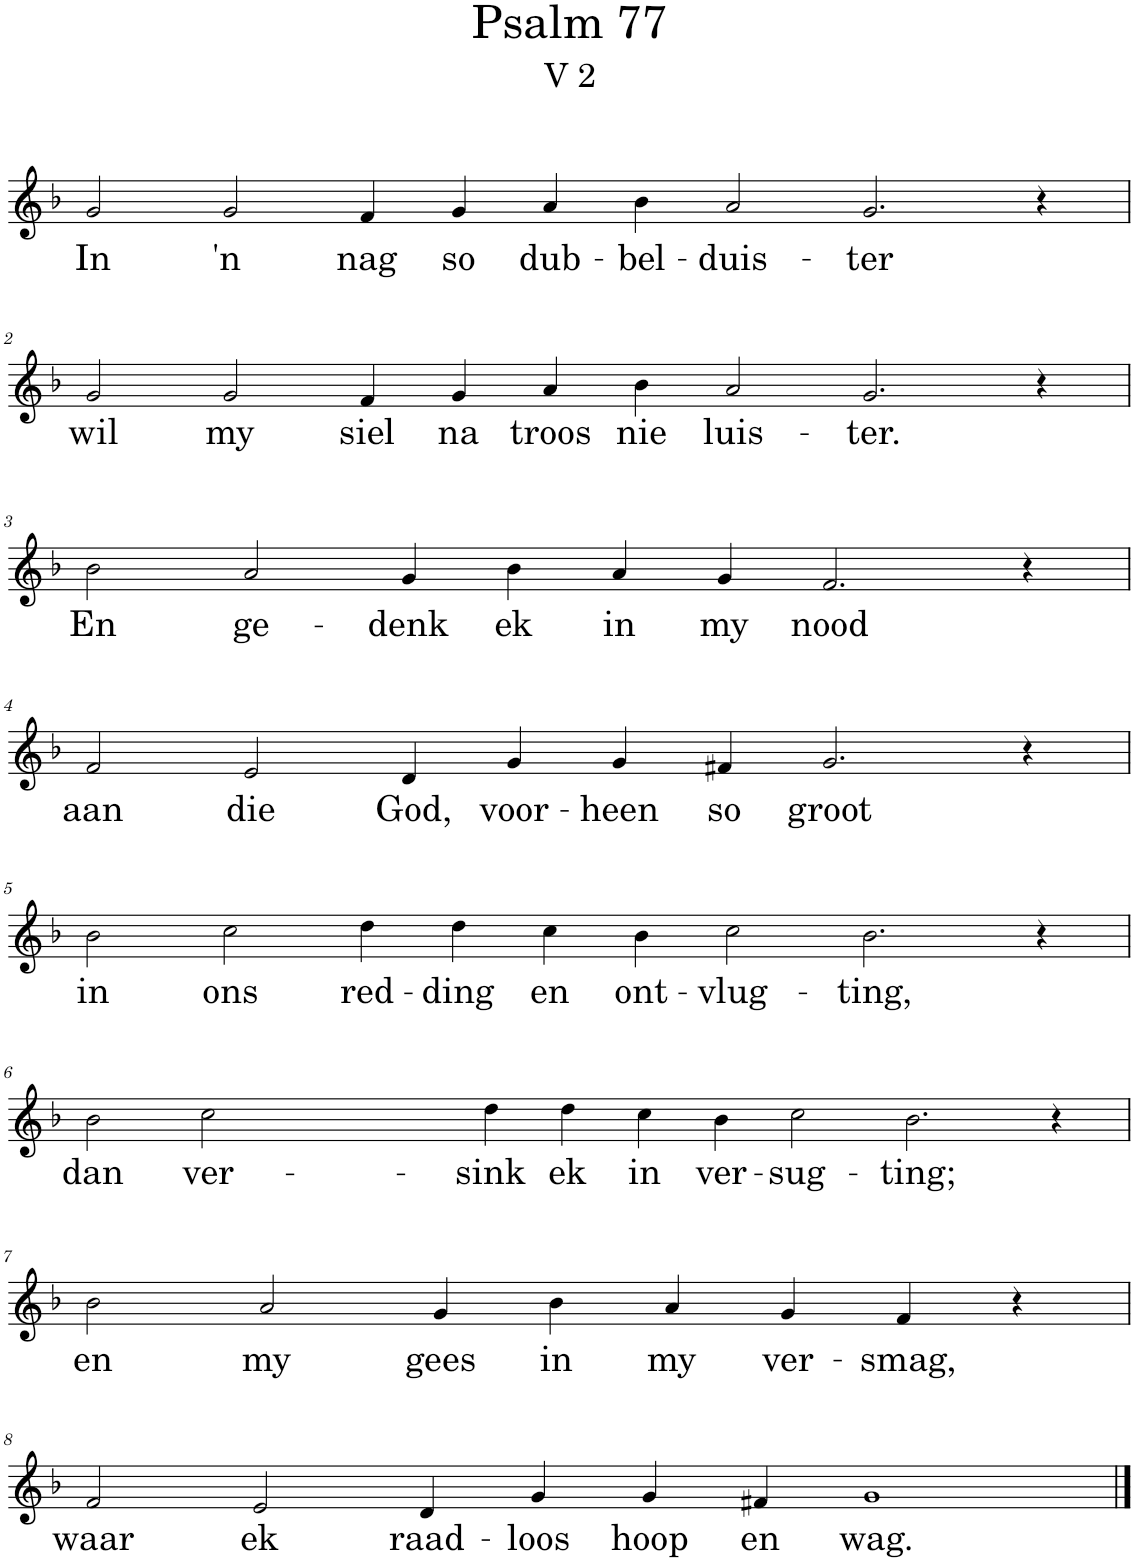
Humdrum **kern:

**kern	**text
*part1	*part1
*staff1	*staff1
*I"Pipe Organ	*
*I'Org.	*
*clefG2	*
*k[b-]	*
*M14/4	*
=1	=1
!	!LO:LY:b
2g/	In
!	!LO:LY:b
2g/	'n
!	!LO:LY:b
4f/	nag
!	!LO:LY:b
4g/	so
!	!LO:LY:b
4a/	dub-
!	!LO:LY:b
4b-\	-bel-
!	!LO:LY:b
2a/	-duis-
!	!LO:LY:b
2.g/	-ter
4r	.
!!LO:LB:g=z
=2	=2
!	!LO:LY:b
2g/	wil
!	!LO:LY:b
2g/	my
!	!LO:LY:b
4f/	siel
!	!LO:LY:b
4g/	na
!	!LO:LY:b
4a/	troos
!	!LO:LY:b
4b-\	nie
!	!LO:LY:b
2a/	luis-
!	!LO:LY:b
2.g/	-ter.
4r	.
!!LO:LB:g=z
=3	=3
*M12/4	*
!	!LO:LY:b
2b-\	En
!	!LO:LY:b
2a/	ge-
!	!LO:LY:b
4g/	-denk
!	!LO:LY:b
4b-\	ek
!	!LO:LY:b
4a/	in
!	!LO:LY:b
4g/	my
!	!LO:LY:b
2.f/	nood
4r	.
!!LO:LB:g=z
=4	=4
!	!LO:LY:b
2f/	aan
!	!LO:LY:b
2e/	die
!	!LO:LY:b
4d/	God,
!	!LO:LY:b
4g/	voor-
!	!LO:LY:b
4g/	-heen
!	!LO:LY:b
4f#X/	so
!	!LO:LY:b
2.g/	groot
4r	.
!!LO:LB:g=z
=5	=5
*M14/4	*
!	!LO:LY:b
2b-\	in
!	!LO:LY:b
2cc\	ons
!	!LO:LY:b
4dd\	red-
!	!LO:LY:b
4dd\	-ding
!	!LO:LY:b
4cc\	en
!	!LO:LY:b
4b-\	ont-
!	!LO:LY:b
2cc\	-vlug-
!	!LO:LY:b
2.b-\	-ting,
4r	.
!!LO:LB:g=z
=6	=6
!	!LO:LY:b
2b-\	dan
!	!LO:LY:b
2cc\	ver-
!	!LO:LY:b
4dd\	-sink
!	!LO:LY:b
4dd\	ek
!	!LO:LY:b
4cc\	in
!	!LO:LY:b
4b-\	ver-
!	!LO:LY:b
2cc\	-sug-
!	!LO:LY:b
2.b-\	-ting;
4r	.
!!LO:LB:g=z
=7	=7
*M12/4	*
!	!LO:LY:b
2b-\	en
!	!LO:LY:b
2a/	my
!	!LO:LY:b
4g/	gees
!	!LO:LY:b
4b-\	in
!	!LO:LY:b
4a/	my
!	!LO:LY:b
4g/	ver-
!	!LO:LY:b
4f/	-smag,
4r	.
!!LO:LB:g=z
=8	=8
*M14/4	*
!	!LO:LY:b
2f/	waar
!	!LO:LY:b
2e/	ek
!	!LO:LY:b
4d/	raad-
!	!LO:LY:b
4g/	-loos
!	!LO:LY:b
4g/	hoop
!	!LO:LY:b
4f#X/	en
!	!LO:LY:b
1g	wag.
==	==
*-	*-
